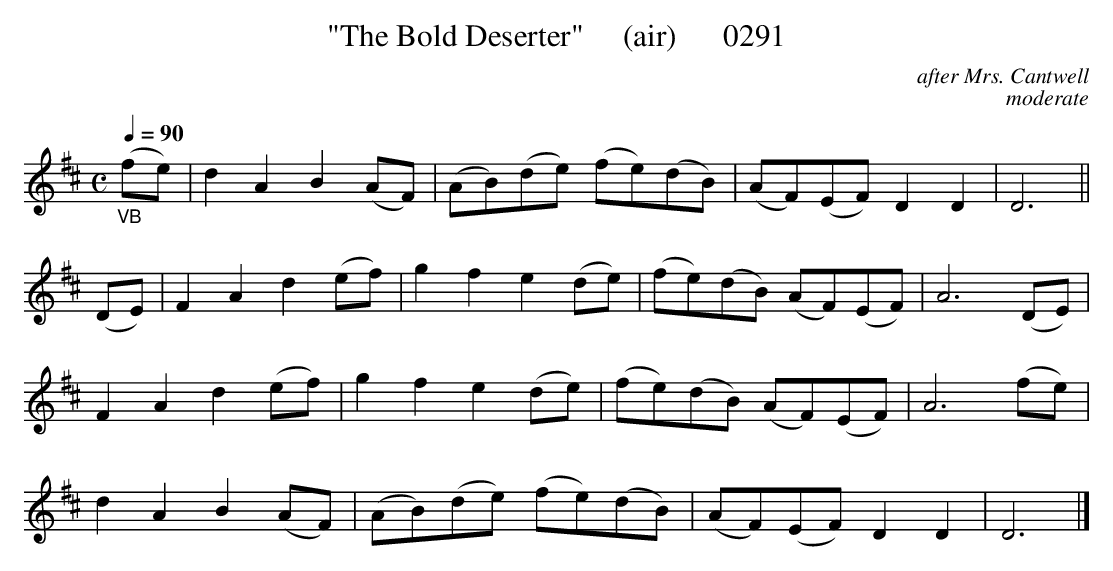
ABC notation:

X:1
T:"The Bold Deserter"     (air)      0291
C:after Mrs. Cantwell
C:moderate
Q:1/4=90
M:C
L:1/8
K:D
"_VB"(fe)|d2A2B2(AF)|(AB)(de) (fe)(dB)|(AF)(EF) D2D2|D6||
(DE)|F2A2d2(ef)|g2f2e2(de)|(fe)(dB) (AF)(EF)|A6(DE)|
F2A2d2(ef)|g2f2e2(de)|(fe)(dB) (AF)(EF)|A6(fe)|
d2A2B2(AF)|(AB)(de) (fe)(dB)|(AF)(EF) D2D2|D6|]
